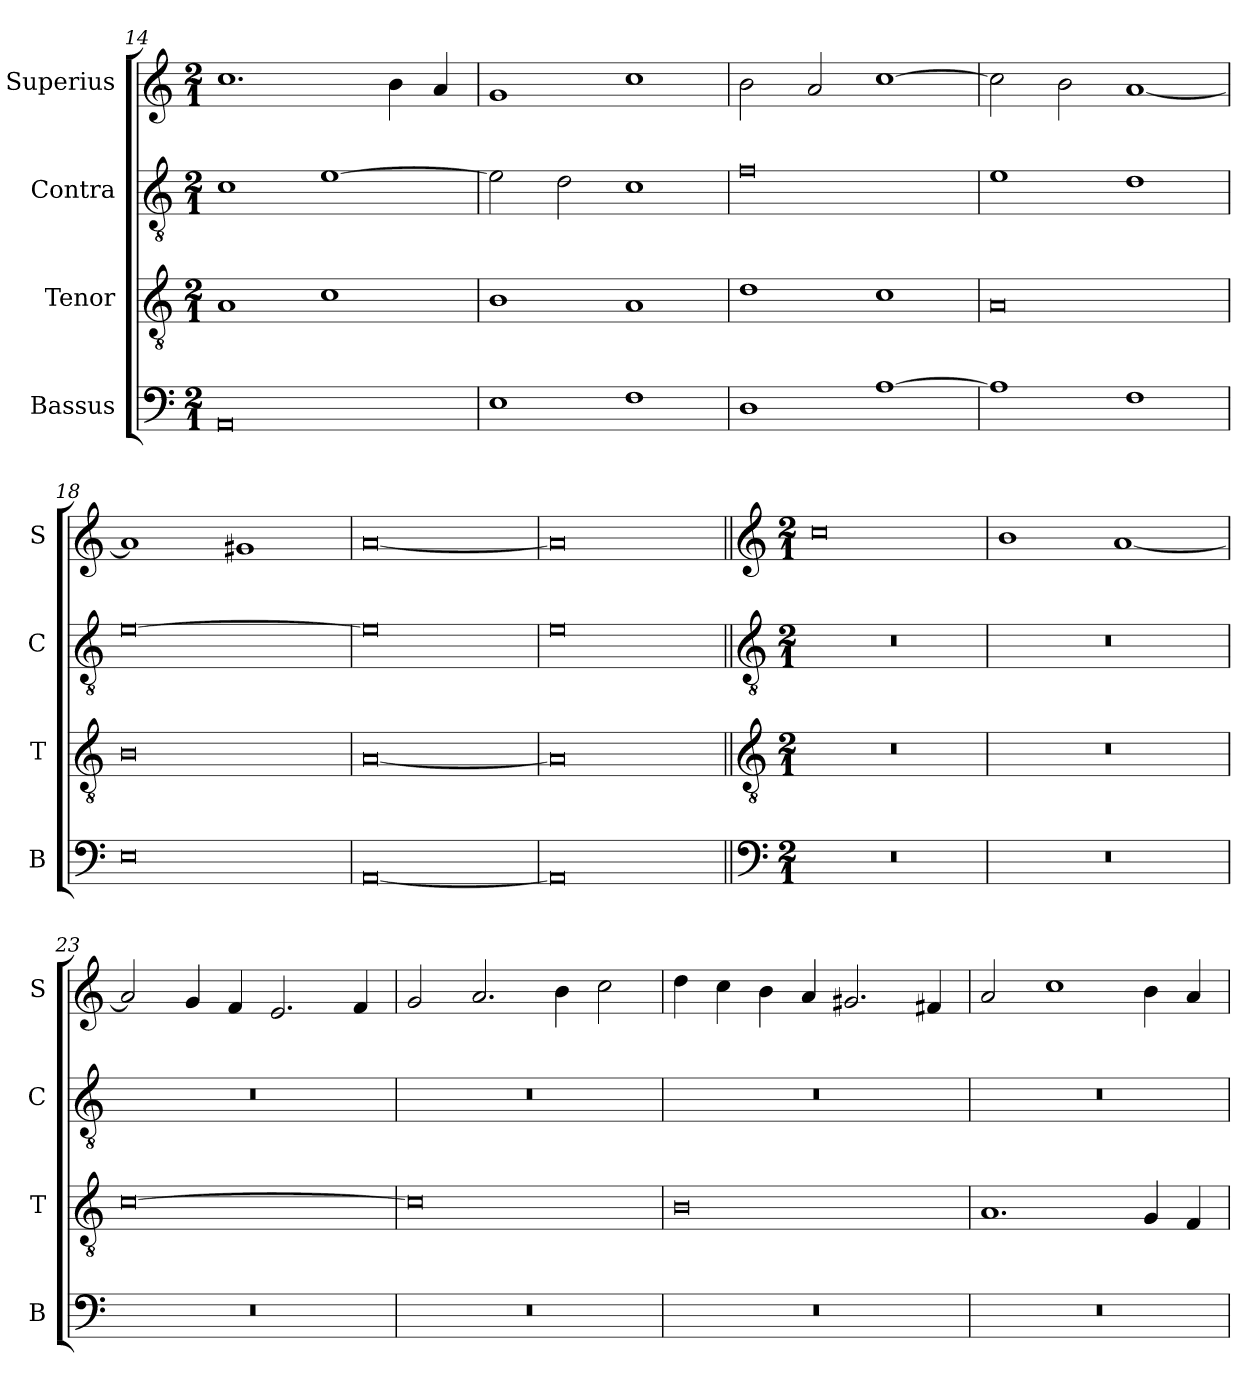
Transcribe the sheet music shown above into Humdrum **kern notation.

**kern	**kern	**kern	**kern
*part4	*part3	*part2	*part1
*staff4	*staff3	*staff2	*staff1
*I"Bassus	*I"Tenor	*I"Contra	*I"Superius
*I'B	*I'T	*I'C	*I'S
*clefF4	*clefGv2	*clefGv2	*clefG2
*k[]	*k[]	*k[]	*k[]
*M2/1	*M2/1	*M2/1	*M2/1
=14	=14	=14	=14
0AA	1A	1c	1.cc
.	1c	[1e	.
.	.	.	4b\
.	.	.	4a/
=15	=15	=15	=15
1E	1B	2e\]	1g
.	.	2d\	.
1F	1A	1c	1cc
=16	=16	=16	=16
1D	1d	0f	2b\
.	.	.	2a/
[1A	1c	.	[1cc
=17	=17	=17	=17
1A]	0A	1e	2cc\]
.	.	.	2b\
1F	.	1d	[1a
=18	=18	=18	=18
0E	0B	[0e	1a]
.	.	.	1g#X
=19	=19	=19	=19
[0AA	[0A	0e]	[0a
=20	=20	=20	=20
0AA]	0A]	0e	0a]
!!LO:LB:g=z
=21||	=21||	=21||	=21||
*clefF4	*clefGv2	*clefGv2	*clefG2
*k[]	*k[]	*k[]	*k[]
*M2/1	*M2/1	*M2/1	*M2/1
0r	0r	0r	0cc
=22	=22	=22	=22
0r	0r	0r	1b
.	.	.	[1a
=23	=23	=23	=23
0r	[0c	0r	2a/]
.	.	.	4g/
.	.	.	4f/
.	.	.	2.e/
.	.	.	4f/
=24	=24	=24	=24
0r	0c]	0r	2g/
.	.	.	2.a/
.	.	.	4b\
.	.	.	2cc\
=25	=25	=25	=25
0r	0B	0r	4dd\
.	.	.	4cc\
.	.	.	4b\
.	.	.	4a/
.	.	.	2.g#X/
.	.	.	4f#X/
=26	=26	=26	=26
0r	1.A	0r	2a/
.	.	.	1cc
.	4G/	.	4b\
.	4F/	.	4a/
=	=	=	=
*-	*-	*-	*-
